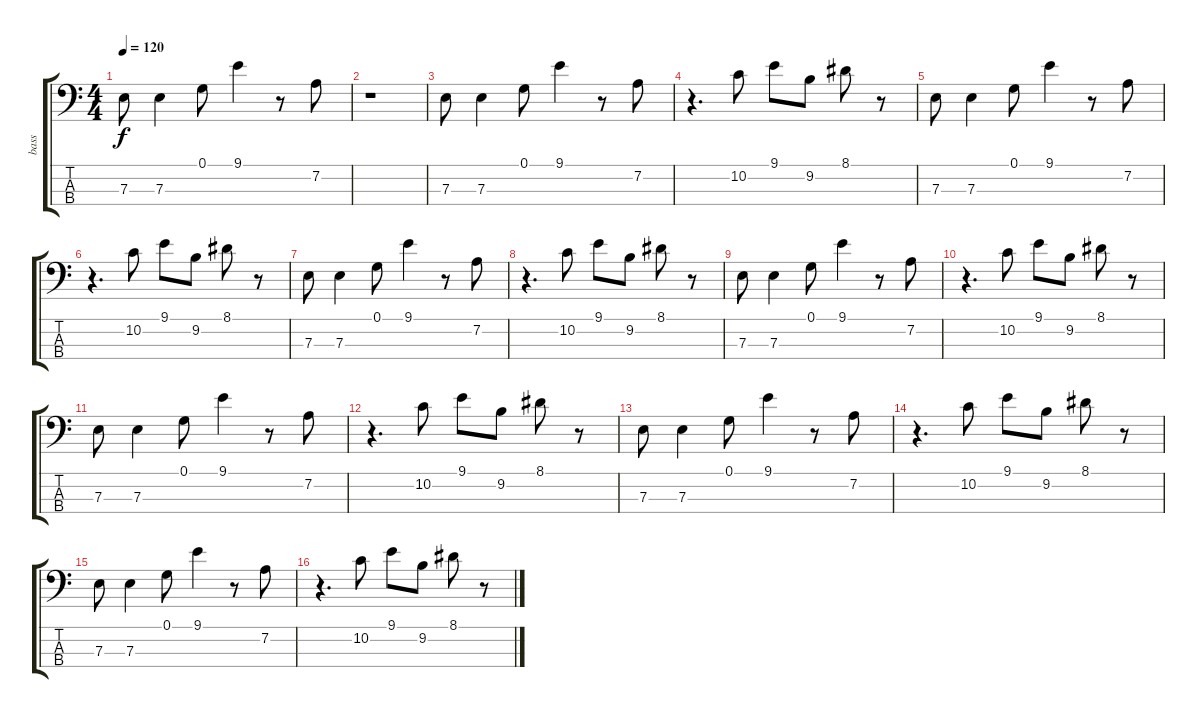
\track ("bass" "bass") {instrument electricbassfinger}
\staff {score tabs}
\tuning (G2 D2 A1 E1) {hide}
\ts (4 4)
\tempo 120
\clef f4
\ks c
7.3.8{dy f} 7.3.4 0.1.8 9.1.4 r.8 7.2.8 |
r.1 |
7.3.8 7.3.4 0.1.8 9.1.4 r.8 7.2.8 |
r.4{d} 10.2.8 9.1.8 9.2.8 8.1.8 r.8 |
7.3.8 7.3.4 0.1.8 9.1.4 r.8 7.2.8 |
r.4{d} 10.2.8 9.1.8 9.2.8 8.1.8 r.8 |
7.3.8 7.3.4 0.1.8 9.1.4 r.8 7.2.8 |
r.4{d} 10.2.8 9.1.8 9.2.8 8.1.8 r.8 |
7.3.8 7.3.4 0.1.8 9.1.4 r.8 7.2.8 |
r.4{d} 10.2.8 9.1.8 9.2.8 8.1.8 r.8 |
7.3.8 7.3.4 0.1.8 9.1.4 r.8 7.2.8 |
r.4{d} 10.2.8 9.1.8 9.2.8 8.1.8 r.8 |
7.3.8 7.3.4 0.1.8 9.1.4 r.8 7.2.8 |
r.4{d} 10.2.8 9.1.8 9.2.8 8.1.8 r.8 |
7.3.8 7.3.4 0.1.8 9.1.4 r.8 7.2.8 |
r.4{d} 10.2.8 9.1.8 9.2.8 8.1.8 r.8
